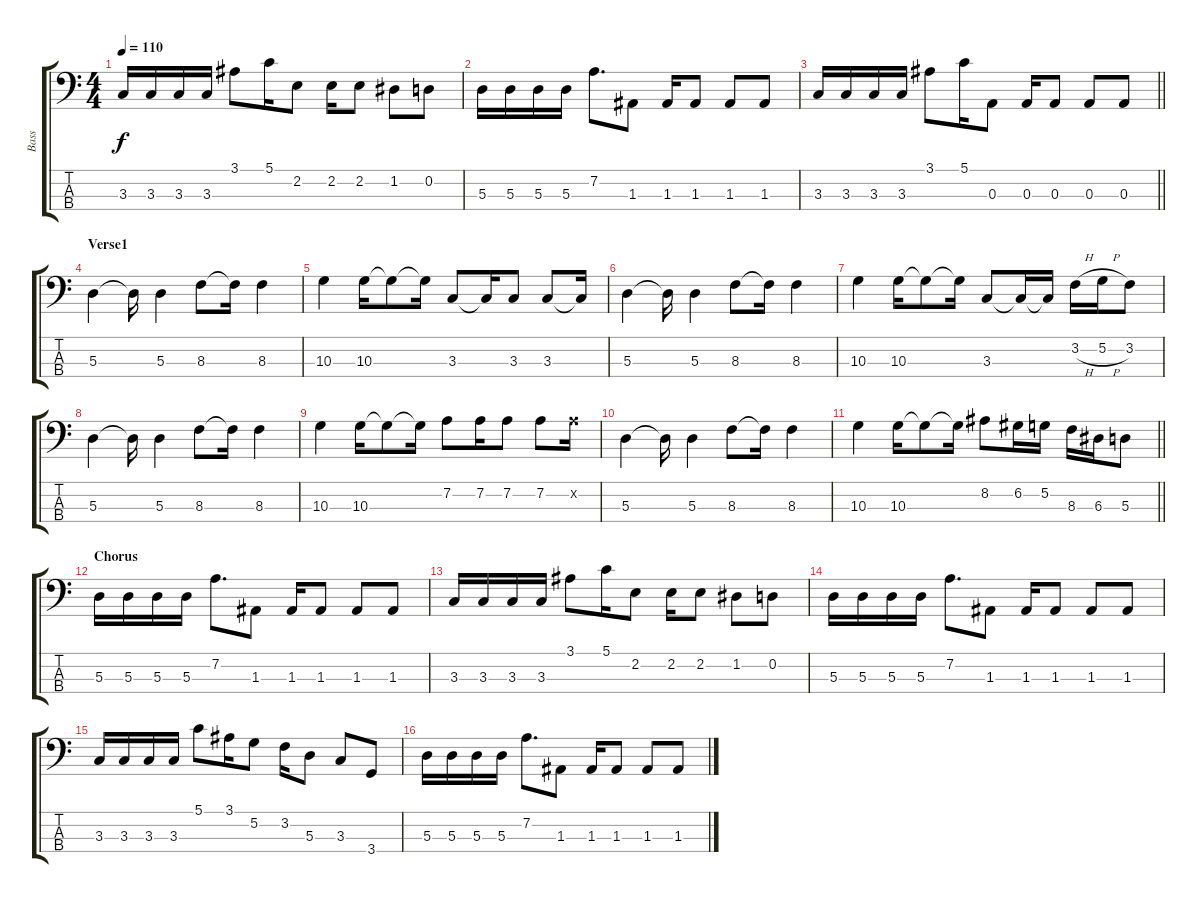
\track ("Bass" "Bass") {instrument electricbassfinger}
\staff {score tabs}
\tuning (G2 D2 A1 E1) {hide}
\ts (4 4)
\tempo 110
\clef f4
\ks c
3.3.16{dy f} 3.3.16 3.3.16 3.3.16 3.1.8 5.1.16 2.2.8 2.2.16 2.2.8 1.2.8 0.2.8 |
5.3.16 5.3.16 5.3.16 5.3.16 7.2.8{d} 1.3.8 1.3.16 1.3.8 1.3.8 1.3.8 |
\barLineRight lightlight
3.3.16 3.3.16 3.3.16 3.3.16 3.1.8 5.1.16 0.3.8 0.3.16 0.3.8 0.3.8 0.3.8 |
\section ("" "Verse1")
5.3.4 5.3{t}.16 5.3.4 8.3.8 8.3{t}.16 8.3.4 |
10.3.4 10.3.16 10.3{t}.8 10.3{t}.16 3.3.8 3.3{t}.16 3.3.8 3.3.8 3.3{t}.16 |
5.3.4 5.3{t}.16 5.3.4 8.3.8 8.3{t}.16 8.3.4 |
10.3.4 10.3.16 10.3{t}.8 10.3{t}.16 3.3.8 3.3{t}.16 3.3{t}.16 3.2{h}.16 5.2{h}.16 3.2.8 |
5.3.4 5.3{t}.16 5.3.4 8.3.8 8.3{t}.16 8.3.4 |
10.3.4 10.3.16 10.3{t}.8 10.3{t}.16 7.2.8 7.2.16 7.2.8 7.2.8 7.2{x}.16 |
5.3.4 5.3{t}.16 5.3.4 8.3.8 8.3{t}.16 8.3.4 |
\barLineRight lightlight
10.3.4 10.3.16 10.3{t}.8 10.3{t}.16 8.2.8 6.2.16 5.2.16 8.3.16 6.3.16 5.3.8 |
\section ("" "Chorus")
5.3.16 5.3.16 5.3.16 5.3.16 7.2.8{d} 1.3.8 1.3.16 1.3.8 1.3.8 1.3.8 |
3.3.16 3.3.16 3.3.16 3.3.16 3.1.8 5.1.16 2.2.8 2.2.16 2.2.8 1.2.8 0.2.8 |
5.3.16 5.3.16 5.3.16 5.3.16 7.2.8{d} 1.3.8 1.3.16 1.3.8 1.3.8 1.3.8 |
3.3.16 3.3.16 3.3.16 3.3.16 5.1.8 3.1.16 5.2.8 3.2.16 5.3.8 3.3.8 3.4.8 |
5.3.16 5.3.16 5.3.16 5.3.16 7.2.8{d} 1.3.8 1.3.16 1.3.8 1.3.8 1.3.8
